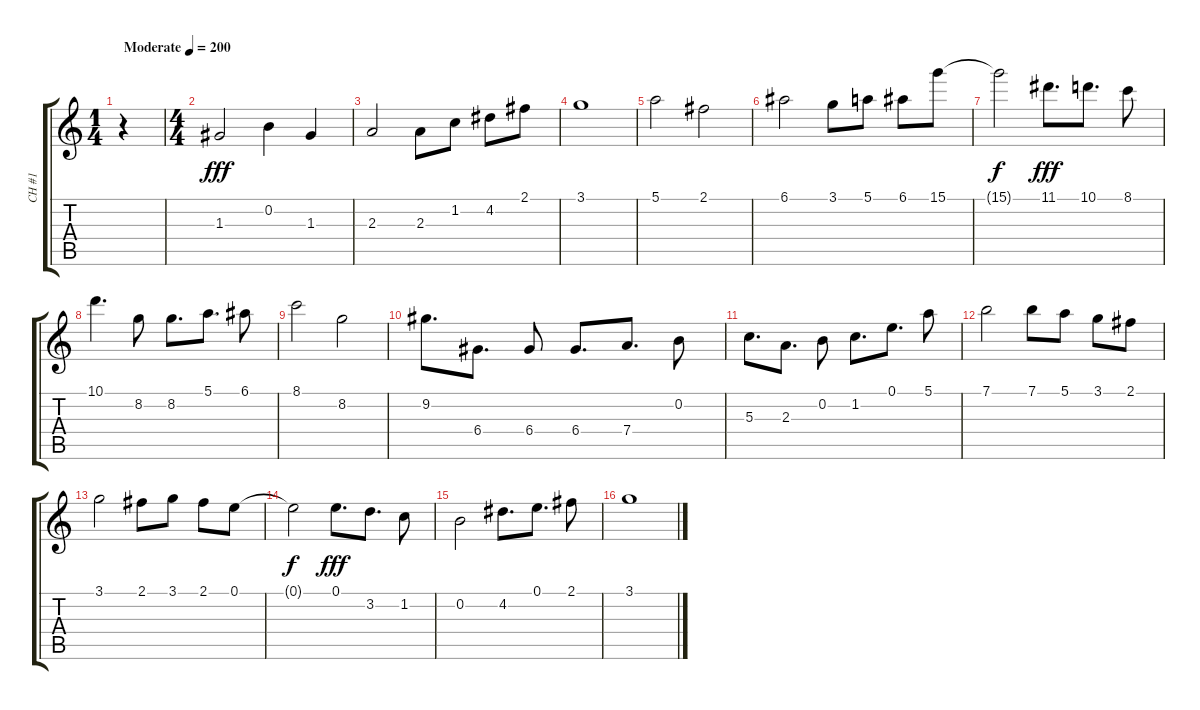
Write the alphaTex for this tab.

\track ("CH #1" "CH #1") {instrument distortionguitar}
\staff {score tabs}
\tuning (E4 B3 G3 D3 A2 E2) {hide}
\ts (1 4)
\tempo (200 "Moderate")
\clef g2
\ks c
r.4{dy fff instrument distortionguitar} |
\ts (4 4)
1.3.2{balance 14} 0.2.4 1.3.4 |
2.3.2 2.3.8 1.2.8 4.2.8 2.1.8 |
3.1.1 |
5.1.2 2.1.2 |
6.1.2 3.1.8 5.1.8 6.1.8 15.1.8 |
15.1{t}.2{dy f} 11.1.8{d dy fff} 10.1.8{d} 8.1.8 |
10.1.4{d} 8.2.8 8.2.8{d} 5.1.8{d} 6.1.8 |
8.1.2 8.2.2 |
9.2.8{d} 6.4.8{d} 6.4.8 6.4.8{d} 7.4.8{d} 0.2.8 |
5.3.8{d} 2.3.8{d} 0.2.8 1.2.8{d} 0.1.8{d} 5.1.8 |
7.1.2 7.1.8 5.1.8 3.1.8 2.1.8 |
3.1.2 2.1.8 3.1.8 2.1.8 0.1.8 |
0.1{t}.2{dy f} 0.1.8{d dy fff} 3.2.8{d} 1.2.8 |
0.2.2 4.2.8{d} 0.1.8{d} 2.1.8 |
3.1.1
